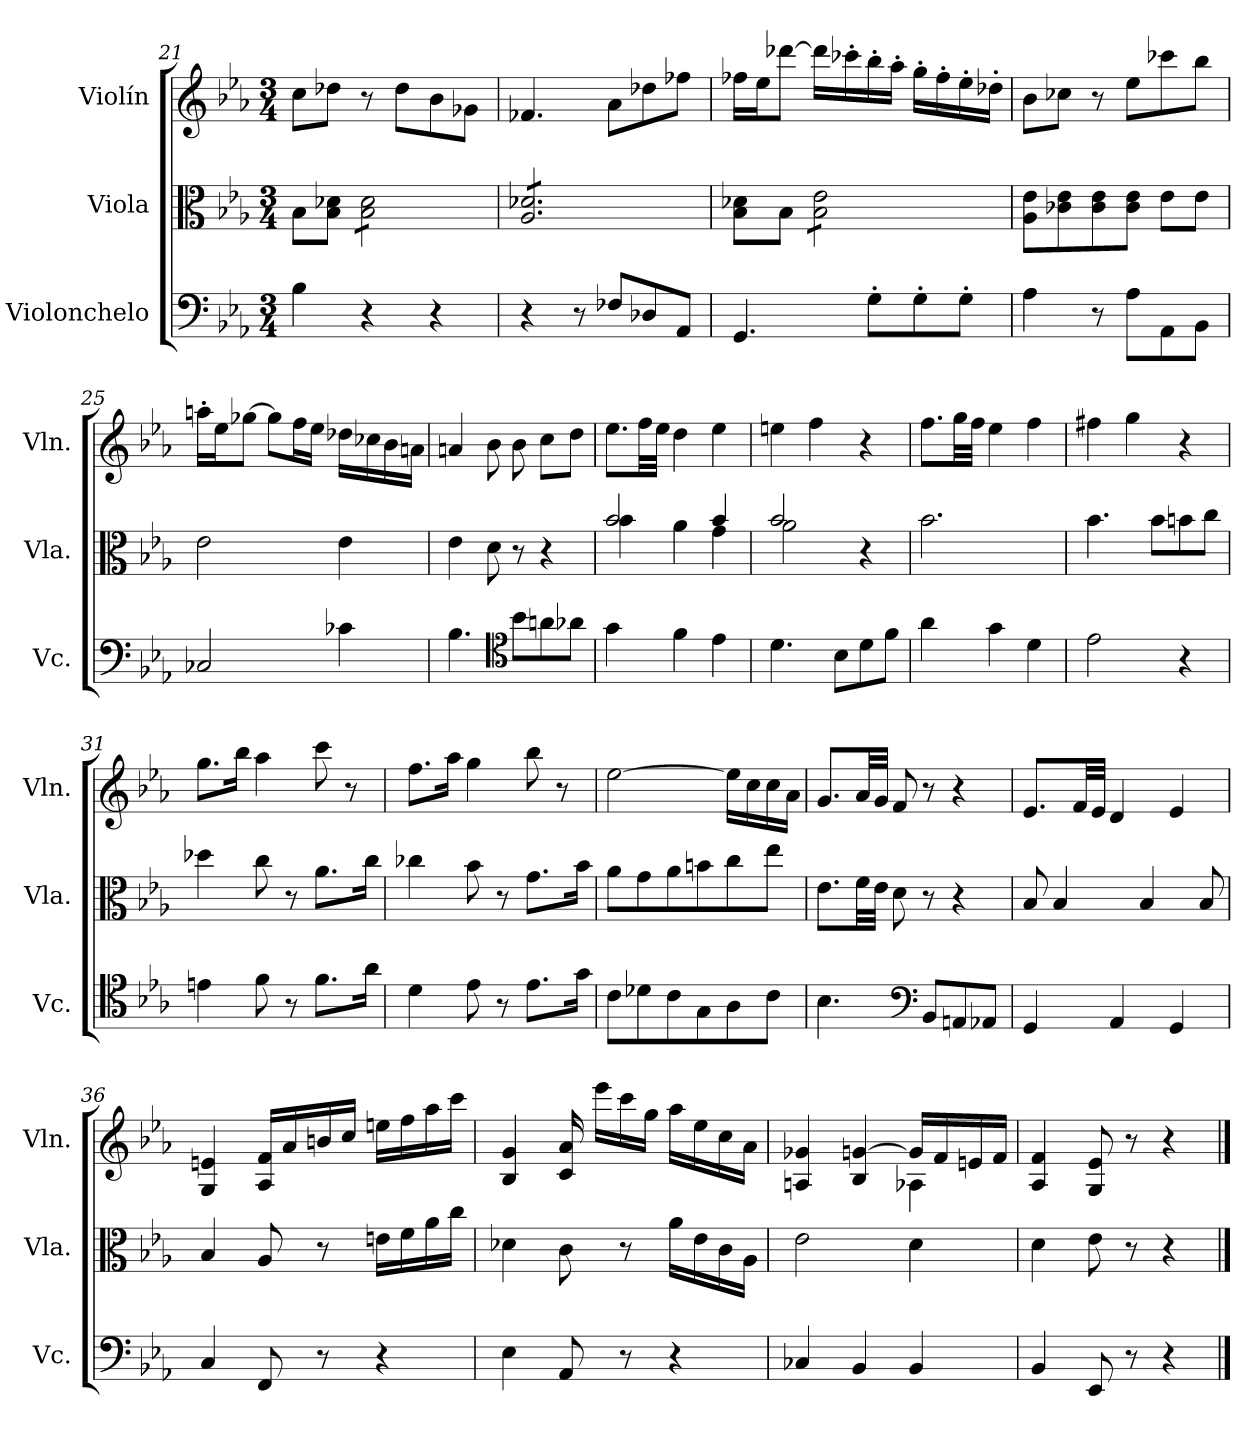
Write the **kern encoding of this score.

**kern	**kern	**kern
*part3	*part2	*part1
*staff3	*staff2	*staff1
*I"Violonchelo	*I"Viola	*I"Violín
*I'Vc.	*I'Vla.	*I'Vln.
!!LO:LB:g=z
*clefF4	*clefC3	*clefG2
*k[b-e-a-]	*k[b-e-a-]	*k[b-e-a-]
*M3/4	*M3/4	*M3/4
=21	=21	=21
4B-\	8B-\L	8cc\L
.	8B-\ 8d-X\J	8dd-X\J
*	*tremolo	*
4r	8B-\ 8d-\L	8r
.	8B-\ 8d-\	8dd-\L
4r	8B-\ 8d-\	8b-\
.	8B-\ 8d-\J	8g-X\J
=22	=22	=22
4r	8A-/ 8d-X/L	4.f-X/
.	8A-/ 8d-X/	.
8r	8A-/ 8d-X/	.
8F-X/L	8A-/ 8d-X/	8a-\L
8D-X/	8A-/ 8d-X/	8dd-X\
8AA-/J	8A-/ 8d-X/J	8ff-X\J
*	*Xtremolo	*
=23	=23	=23
4.GG/	8B-\ 8d-X\L	16ff-X\LL
.	.	16ee-\J
.	8B-\J	[8ddd-X\J
*	*tremolo	*
.	8B-\ 8e-\L	16ddd-\LL]
.	.	16ccc-X'\
8G'\L	8B-\ 8e-\	16bb-'\
.	.	16aa-'\JJ
8G'\	8B-\ 8e-\	16gg'\LL
.	.	16ff-'\
8G'\J	8B-\ 8e-\J	16ee-'\
*	*Xtremolo	*
.	.	16dd-X'\JJ
=24	=24	=24
4A-\	8A-\ 8e-\L	8b-\L
.	8c-X\ 8e-\	8cc-X\J
8r	8c-\ 8e-\	8r
8A-\L	8c-\ 8e-\J	8ee-\L
8AA-\	8e-\L	8ccc-X\
8BB-\J	8e-\J	8bb-\J
!!LO:LB:g=z
=25	=25	=25
2C-X/	2e-\	16aan'\LL
.	.	16ee-\J
.	.	[8gg-X\J
.	.	8gg-\L]
.	.	16ff\L
.	.	16ee-\JJ
4c-X\	4e-\	16dd-X\LL
.	.	16cc-X\
.	.	16b-\
.	.	16an\JJ
=26	=26	=26
4.B-\	4e-\	4an/
.	8d\	8b-\
*clefC4	*	*
8b-\L	8r	8b-\
8an\	4r	8cc\L
8a-X\J	.	8dd\J
=27	=27	=27
*	*^	*
4g\	2b-/	4b-\	8.ee-\L
.	.	.	32ff\LL
.	.	.	32ee-\JJJ
4f\	.	4a-\	4dd\
4e-\	4b-/	4g\	4ee-\
=28	=28	=28	=28
4.d\	2b-/	2a-\	4een\
.	.	.	4ff\
8B-\L	.	.	.
8d\	4r	4ryy	4r
8f\J	.	.	.
*	*v	*v	*
=29	=29	=29
4a-\	2.b-\	8.ff\L
.	.	32gg\LL
.	.	32ff\JJJ
4g\	.	4ee-\
4d\	.	4ff\
=30	=30	=30
2e-\	4.b-\	4ff#X\
.	.	4gg\
.	8b-\L	.
4r	8bn\	4r
.	8cc\J	.
!!LO:LB:g=z
=31	=31	=31
4en\	4dd-X\	8.gg\L
.	.	16bb-\Jk
8f\	8cc\	4aa-\
8r	8r	.
8.f\L	8.a-\L	8ccc\
.	.	8r
16a-\Jk	16cc\Jk	.
=32	=32	=32
4d\	4cc-X\	8.ff\L
.	.	16aa-\Jk
8e-\	8b-\	4gg\
8r	8r	.
8.e-\L	8.g\L	8bb-\
.	.	8r
16g\Jk	16b-\Jk	.
=33	=33	=33
8c\L	8a-\L	[2ee-\
8d-X\	8g\	.
8c\	8a-\	.
8G\	8bn\	.
8A-\	8cc\	16ee-\LL]
.	.	16cc\
8c\J	8ee-\J	16cc\
.	.	16a-\JJ
=34	=34	=34
4.B-\	8.e-\L	8.g/L
.	32f\LL	32a-/LL
.	32e-\JJJ	32g/JJJ
.	8d\	8f/
*clefF4	*	*
8BB-/L	8r	8r
8AAn/	4r	4r
8AA-X/J	.	.
=35	=35	=35
4GG/	8B-/	8.e-/L
.	4B-/	.
.	.	32f/LL
.	.	32e-/JJJ
4AA-/	.	4d/
.	4B-/	.
4GG/	.	4e-/
.	8B-/	.
!!LO:PB:g=z
=36	=36	=36
4C/	4B-/	4G/ 4en/
8FF/	8A-/	16A-/ 16f/LL
.	.	16a-/
8r	8r	16bn/
.	.	16cc/JJ
4r	16en\LL	16een\LL
.	16f\	16ff\
.	16a-\	16aa-\
.	16cc\JJ	16ccc\JJ
=37	=37	=37
4E-\	4d-X\	4B-/ 4g/
8AA-/	8c\	16c/ 16a-/
.	.	16eee-\LL
8r	8r	16ccc\
.	.	16gg\JJ
4r	16a-\LL	16aa-\LL
.	16e-\	16ee-\
.	16c\	16cc\
.	16A-\JJ	16a-\JJ
=38	=38	=38
*	*	*^
4C-X/	2e-\	4An/ 4g-X/	2ryy
4BB-/	.	4B-/ [4gn/	.
4BB-/	4d\	16g/LL]	4A-X\
.	.	16f/	.
.	.	16en/	.
.	.	16f/JJ	.
*	*	*v	*v
=39	=39	=39
4BB-/	4d\	4A-/ 4f/
8EE-/	8e-\	8G/ 8e-/
8r	8r	8r
4r	4r	4r
==	==	==
*-	*-	*-
